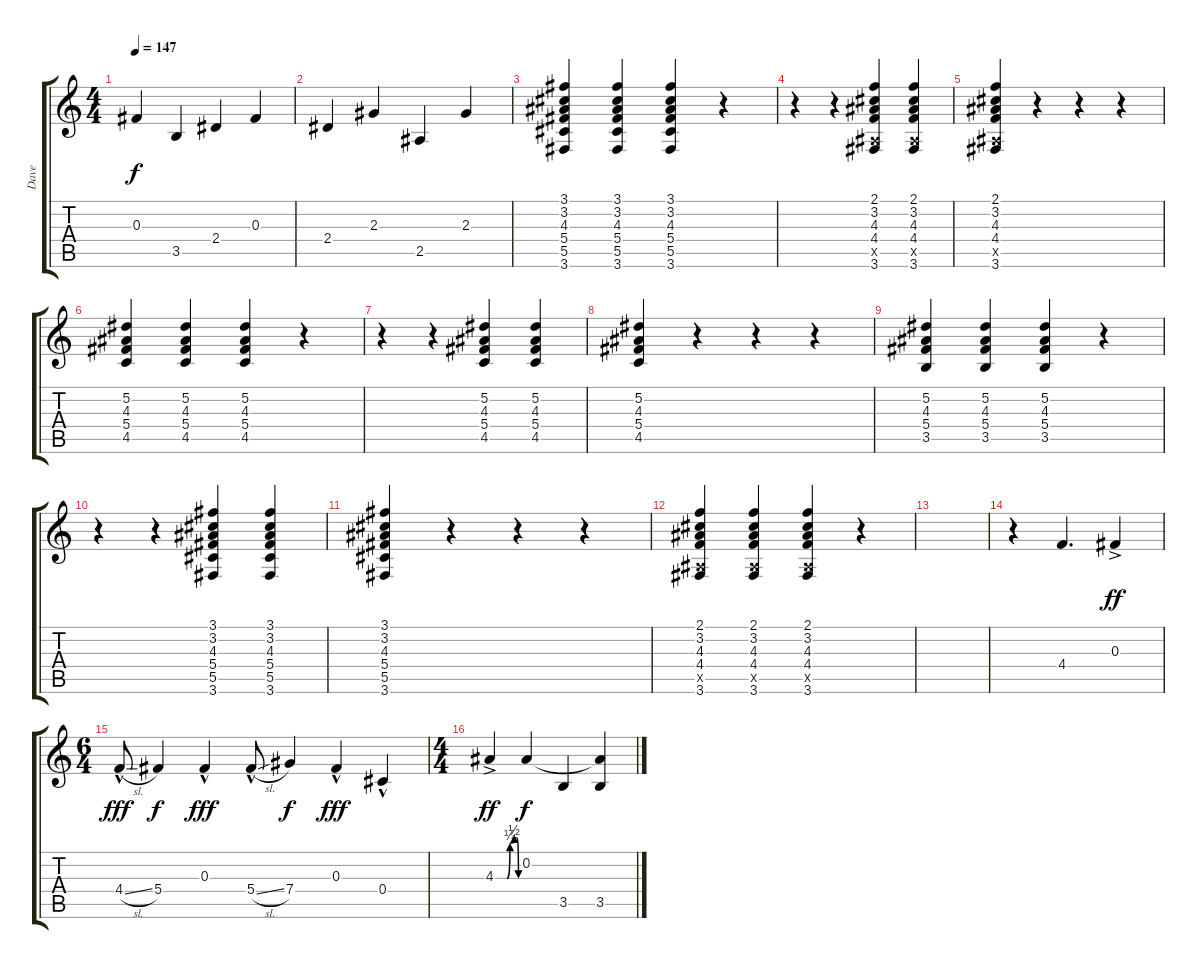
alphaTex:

\track ("Dave" "Dave") {instrument overdrivenguitar}
\staff {score tabs}
\tuning (Eb4 Bb3 Gb3 Db3 Ab2 Eb2) {hide}
\ts (4 4)
\tempo 147
\clef g2
\ks c
0.3.4{dy f} 3.5.4 2.4.4 0.3.4 |
2.4.4 2.3.4 2.5.4 2.3.4 |
(3.1 3.2 4.3 5.4 5.5 3.6).4{volume 8 instrument overdrivenguitar} (3.1 3.2 4.3 5.4 5.5 3.6).4 (3.1 3.2 4.3 5.4 5.5 3.6).4 r.4 |
r.4 r.4 (2.1 3.2 4.3 4.4 2.5{x} 3.6).4 (2.1 3.2 4.3 4.4 2.5{x} 3.6).4 |
(2.1 3.2 4.3 4.4 2.5{x} 3.6).4 r.4 r.4 r.4 |
(5.2 4.3 5.4 4.5).4 (5.2 4.3 5.4 4.5).4 (5.2 4.3 5.4 4.5).4 r.4 |
r.4 r.4 (5.2 4.3 5.4 4.5).4 (5.2 4.3 5.4 4.5).4 |
(5.2 4.3 5.4 4.5).4 r.4 r.4 r.4 |
(5.2 4.3 5.4 3.5).4 (5.2 4.3 5.4 3.5).4 (5.2 4.3 5.4 3.5).4 r.4 |
r.4 r.4 (3.1 3.2 4.3 5.4 5.5 3.6).4 (3.1 3.2 4.3 5.4 5.5 3.6).4 |
(3.1 3.2 4.3 5.4 5.5 3.6).4 r.4 r.4 r.4 |
(2.1 3.2 4.3 4.4 2.5{x} 3.6).4 (2.1 3.2 4.3 4.4 2.5{x} 3.6).4 (2.1 3.2 4.3 4.4 2.5{x} 3.6).4 r.4 |
|
r.4{volume 11 instrument electricguitarclean} 4.4.4{d} 0.3{ac}.4{dy ff} |
\ts (6 4)
4.4{sl hac}.8{dy fff} 5.4.4{dy f} 0.3{hac}.4{dy fff} 5.4{sl hac}.8 7.4.4{dy f} 0.3{hac}.4{dy fff} 0.4{hac}.4 |
\ts (4 4)
4.3{be (custom 0 0 30 0 38 1 49 2 55 2 60 0) ac}.4{dy ff} 0.2.4{dy f} 3.5.4 (0.2{t} 3.5).4
